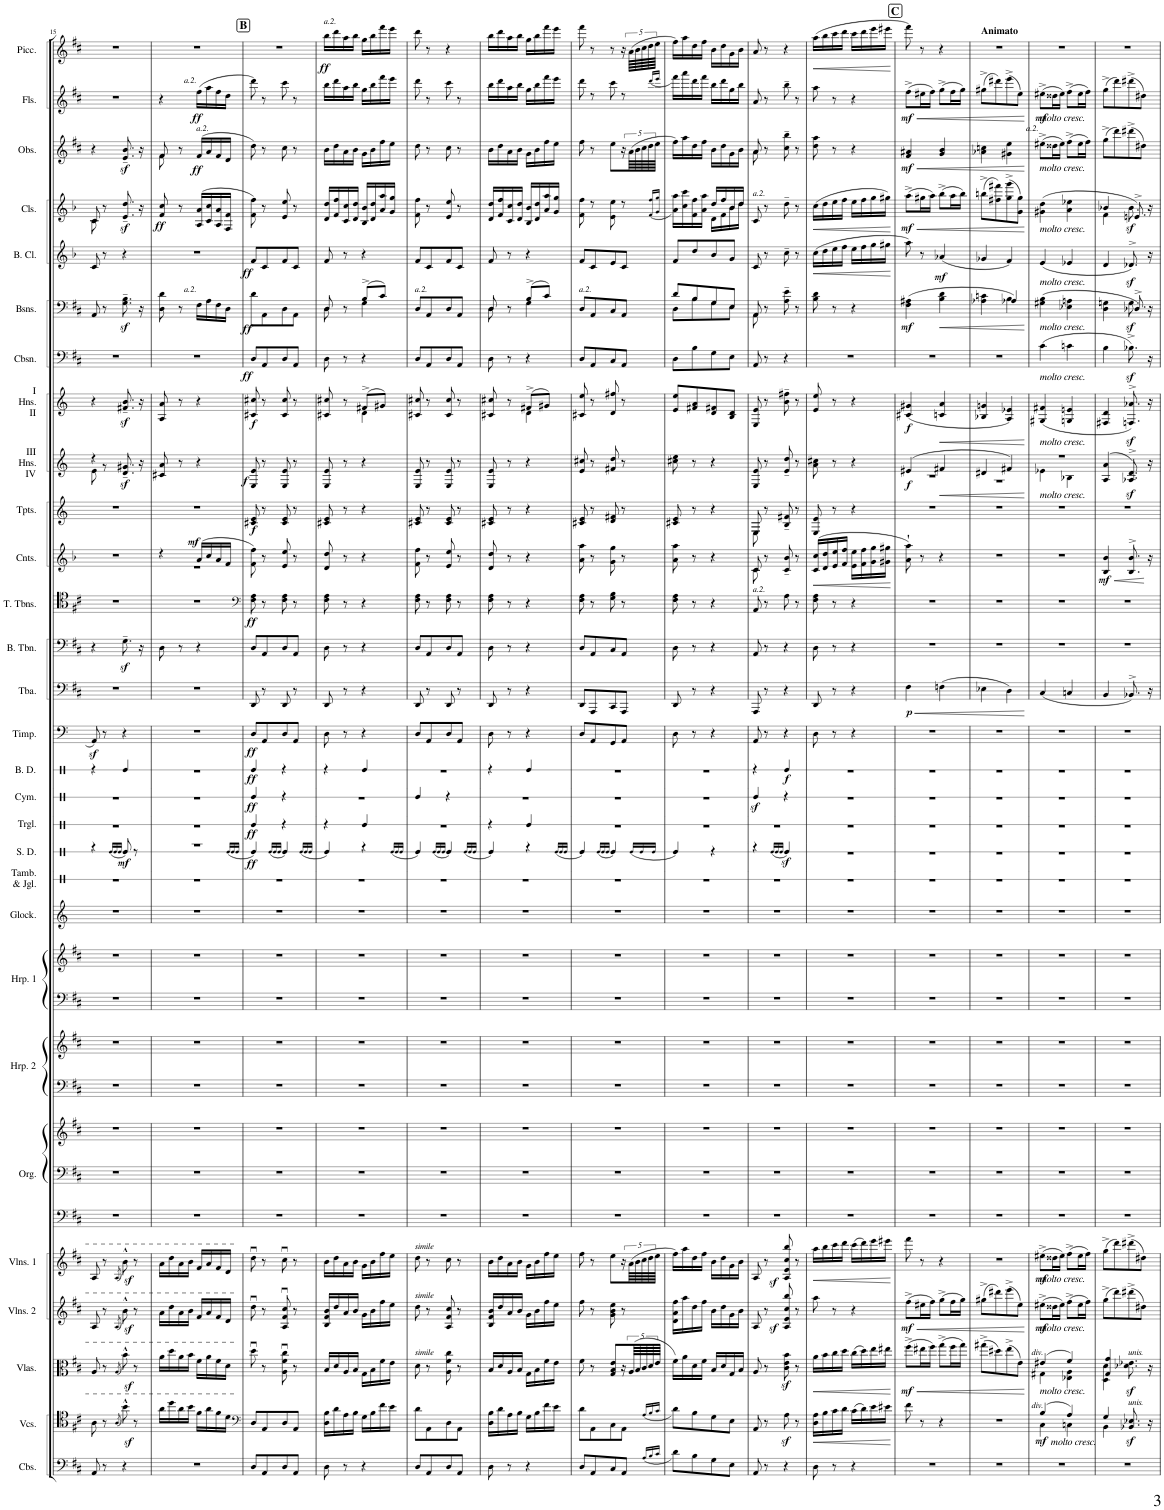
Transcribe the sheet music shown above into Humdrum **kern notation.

**kern	**kern	**dynam	**kern	**dynam	**kern	**dynam	**kern	**dynam	**kern	**kern	**kern	**kern	**kern	**kern	**kern	**kern	**kern	**kern	**dynam	**kern	**dynam	**kern	**dynam	**kern	**dynam	**kern	**dynam	**kern	**dynam	**kern	**kern	**dynam	**kern	**dynam	**kern	**dynam	**kern	**dynam	**kern	**dynam	**kern	**dynam	**kern	**dynam	**kern	**dynam	**kern	**dynam	**kern	**dynam	**kern	**dynam	**kern	**dynam
*part29	*part28	*part28	*part27	*part27	*part26	*part26	*part25	*part25	*part24	*part24	*part24	*part23	*part23	*part22	*part22	*part21	*part20	*part19	*part19	*part18	*part18	*part17	*part17	*part16	*part16	*part15	*part15	*part14	*part14	*part13	*part12	*part12	*part11	*part11	*part10	*part10	*part9	*part9	*part8	*part8	*part7	*part7	*part6	*part6	*part5	*part5	*part4	*part4	*part3	*part3	*part2	*part2	*part1	*part1
*staff33	*staff32	*staff32	*staff31	*staff31	*staff30	*staff30	*staff29	*staff29	*staff28	*staff27	*staff26	*staff25	*staff24	*staff23	*staff22	*staff21	*staff20	*staff19	*staff19	*staff18	*staff18	*staff17	*staff17	*staff16	*staff16	*staff15	*staff15	*staff14	*staff14	*staff13	*staff12	*staff12	*staff11	*staff11	*staff10	*staff10	*staff9	*staff9	*staff8	*staff8	*staff7	*staff7	*staff6	*staff6	*staff5	*staff5	*staff4	*staff4	*staff3	*staff3	*staff2	*staff2	*staff1	*staff1
*I"Contrabasses	*I"Violoncellos	*	*I"Violas	*	*I"Violins 2	*	*I"Violins 1	*	*I"Organ	*	*	*I"Harp 2	*	*I"Harp 1	*	*I"Glockenspiel	*I"Tambourine &amp; Jingles	*I"Snare Drum	*	*I"Triangle	*	*I"Cymbal	*	*I"Bass Drum	*	*I"Timpani	*	*I"Tuba	*	*I"Bass Trombone	*I"2 Tenor Trombones	*	*I"2 A Cornets	*	*I"2 F Trumpets	*	*I"III F Horns IV	*	*I"I F Horns II	*	*I"Contrabassoon	*	*I"2 Bassoons	*	*I"A Bass Clarinet	*	*I"2 A Clarinets	*	*I"2 Oboes	*	*I"2 Flutes	*	*I"Piccolo (II ad lib.)	*
*I'Cbs.	*I'Vcs.	*	*I'Vlas.	*	*I'Vlns. 2	*	*I'Vlns. 1	*	*I'Org.	*	*	*I'Hrp. 2	*	*I'Hrp. 1	*	*I'Glock.	*I'Tamb. &amp; Jgl.	*I'S. D.	*	*I'Trgl.	*	*I'Cym.	*	*I'B. D.	*	*I'Timp.	*	*I'Tba.	*	*I'B. Tbn.	*I'T. Tbns.	*	*I'Cnts.	*	*I'Tpts.	*	*I'III Hns. IV	*	*I'I Hns. II	*	*I'Cbsn.	*	*I'Bsns.	*	*I'B. Cl.	*	*I'Cls.	*	*I'Obs.	*	*I'Fls.	*	*I'Picc.	*
!!LO:PB:g=z
*clefF4	*clefC4	*	*clefC3	*	*clefG2	*	*clefG2	*	*clefF4	*clefF4	*clefG2	*clefF4	*clefG2	*clefF4	*clefG2	*clefG2	*clefX	*clefX	*	*clefX	*	*clefX	*	*clefX	*	*clefF4	*	*clefF4	*	*clefF4	*clefC4	*	*clefG2	*	*clefG2	*	*clefG2	*	*clefG2	*	*clefF4	*	*clefF4	*	*clefG2	*	*clefG2	*	*clefG2	*	*clefG2	*	*clefG2	*
*Trd7c12	*	*	*	*	*	*	*	*	*	*	*	*	*	*	*	*Trd-14c-24	*	*	*	*	*	*	*	*	*	*	*	*	*	*	*	*	*Trd1c2	*	*Trd-3c-5	*	*Trd4c7	*	*Trd4c7	*	*Trd7c12	*	*	*	*Trd8c14	*	*Trd2c3	*	*	*	*	*	*Trd-7c-12	*
*k[f#c#]	*k[f#c#]	*	*k[f#c#]	*	*k[f#c#]	*	*k[f#c#]	*	*k[f#c#]	*k[f#c#]	*k[f#c#]	*k[f#c#]	*k[f#c#]	*k[f#c#]	*k[f#c#]	*k[]	*k[]	*k[]	*	*k[]	*	*k[]	*	*k[]	*	*k[]	*	*k[f#c#]	*	*k[f#c#]	*k[f#c#]	*	*k[b-]	*	*k[]	*	*k[]	*	*k[]	*	*k[f#c#]	*	*k[f#c#]	*	*k[b-]	*	*k[b-]	*	*k[f#c#]	*	*k[f#c#]	*	*k[f#c#]	*
*M2/4	*M2/4	*	*M2/4	*	*M2/4	*	*M2/4	*	*M2/4	*M2/4	*M2/4	*M2/4	*M2/4	*M2/4	*M2/4	*M2/4	*M2/4	*M2/4	*	*M2/4	*	*M2/4	*	*M2/4	*	*M2/4	*	*M2/4	*	*M2/4	*M2/4	*	*M2/4	*	*M2/4	*	*M2/4	*	*M2/4	*	*M2/4	*	*M2/4	*	*M2/4	*	*M2/4	*	*M2/4	*	*M2/4	*	*M2/4	*
=15	=15	=15	=15	=15	=15	=15	=15	=15	=15	=15	=15	=15	=15	=15	=15	=15	=15	=15	=15	=15	=15	=15	=15	=15	=15	=15	=15	=15	=15	=15	=15	=15	=15	=15	=15	=15	=15	=15	=15	=15	=15	=15	=15	=15	=15	=15	=15	=15	=15	=15	=15	=15	=15	=15
*	*	*	*	*	*	*	*	*	*	*	*	*	*	*	*	*	*	*^	*	*	*	*	*	*	*	*	*	*	*	*	*	*	*	*	*	*	*^	*	*	*	*	*	*	*	*	*	*^	*	*	*	*	*	*	*
8AA/	8A\	.	8A/	.	8A/	.	8A/	.	2r	2r	2r	2r	2r	2r	2r	2r	2r	4r	8.ryy	.	2r	.	2r	.	4r	.	8AAz</	.	2r	.	4r	2r	.	2r	.	2r	.	4r	8e\	.	4r	.	2r	.	8AA/	.	8c/	.	8c/	8c\	.	4r	.	2r	.	2r	.
8r	8r	.	8r	.	8r	.	8r	.	.	.	.	.	.	.	.	.	.	.	.	.	.	.	.	.	.	.	8r	.	.	.	.	.	.	.	.	.	.	.	8r	.	.	.	.	.	8r	.	8r	.	8r	8ryy	.	.	.	.	.	.	.
.	.	.	.	.	.	.	.	.	.	.	.	.	.	.	.	.	.	.	(<48Re!/LL	.	.	.	.	.	.	.	.	.	.	.	.	.	.	.	.	.	.	.	.	.	.	.	.	.	.	.	.	.	.	.	.	.	.	.	.	.	.
.	.	.	.	.	.	.	.	.	.	.	.	.	.	.	.	.	.	.	48Re!/	.	.	.	.	.	.	.	.	.	.	.	.	.	.	.	.	.	.	.	.	.	.	.	.	.	.	.	.	.	.	.	.	.	.	.	.	.	.
.	.	.	.	.	.	.	.	.	.	.	.	.	.	.	.	.	.	.	48Re!/JJ	.	.	.	.	.	.	.	.	.	.	.	.	.	.	.	.	.	.	.	.	.	.	.	.	.	.	.	.	.	.	.	.	.	.	.	.	.	.
.	(8qA/	.	(8qA/	.	(8qA/	.	(8qA/	.	.	.	.	.	.	.	.	.	.	.	.	.	.	.	.	.	.	.	.	.	.	.	.	.	.	.	.	.	.	.	.	.	.	.	.	.	.	.	.	.	.	.	.	.	.	.	.	.	.
!	!	!	!	!	!	!	!	!	!	!	!	!	!	!	!	!	!	!	!	!LO:DY:b	!	!	!	!	!	!	!	!	!	!	!	!	!	!	!	!	!	!	!	!LO:DY:b	!	!	!	!	!	!	!	!	!	!	!LO:DY:b	!	!	!	!	!	!
4r	8bz<^^\)	.	8bz<^^\)	.	8bz<^^\)	.	8bz<^^\)	.	.	.	.	.	.	.	.	.	.	8Re^/	4ryy	mf	.	.	.	.	4Re/	.	4r	.	.	.	8.Gz<~\	.	.	.	.	.	.	8.d/~ 8.g#X/~	4ryy	sf	8.f#X/z<~ 8.b/z<~	.	.	.	8.G\z<~ 8.B\z<~	.	4r	.	8.e/~< 8.dd/~<	4ryy	sf	8.e/z<~ 8.b/z<~	.	.	.	.	.
.	8r	.	8r	.	8r	.	8r	.	.	.	.	.	.	.	.	.	.	8r	.	.	.	.	.	.	.	.	.	.	.	.	.	.	.	.	.	.	.	.	.	.	.	.	.	.	.	.	.	.	.	.	.	.	.	.	.	.	.
.	.	.	.	.	.	.	.	.	.	.	.	.	.	.	.	.	.	.	.	.	.	.	.	.	.	.	.	.	.	.	16r	.	.	.	.	.	.	16r	.	.	16r	.	.	.	16r	.	.	.	16r	.	.	16r	.	.	.	.	.
*	*	*	*	*	*	*	*	*	*	*	*	*	*	*	*	*	*	*	*	*	*	*	*	*	*	*	*	*	*	*	*	*	*	*	*	*	*	*v	*v	*	*	*	*	*	*	*	*	*	*v	*v	*	*	*	*	*	*	*
=16	=16	=16	=16	=16	=16	=16	=16	=16	=16	=16	=16	=16	=16	=16	=16	=16	=16	=16	=16	=16	=16	=16	=16	=16	=16	=16	=16	=16	=16	=16	=16	=16	=16	=16	=16	=16	=16	=16	=16	=16	=16	=16	=16	=16	=16	=16	=16	=16	=16	=16	=16	=16	=16	=16	=16
*	*	*	*	*	*	*	*	*	*	*	*	*	*	*	*	*	*	*	*	*	*	*	*	*	*	*	*	*	*	*	*	*	*	*^	*	*	*	*	*	*	*	*	*	*	*	*	*	*	*	*^	*	*	*	*	*
!	!	!	!	!	!	!	!	!	!	!	!	!	!	!	!	!	!	!	!	!	!	!	!	!	!	!	!	!	!	!	!	!	!	!	!	!	!	!	!	!	!	!	!	!	!	!	!	!	!	!LO:DY:b	!	!	!	!	!	!	!
2r	16a'^\LL	.	16a'^\LL	.	16a'^\LL	.	16a'^\LL	.	2r	2r	2r	2r	2r	2r	2r	2r	2r	2r	4..ryy	.	2r	.	2r	.	2r	.	2r	.	2r	.	8D\	2r	.	4r	2r	.	2r	.	8c#X/ 8a/	.	8A/ 8a/	.	2r	.	8D\ 8d\	.	2r	.	8f/ 8cc/	ff	8f#/	8f#\	.	4r	.	2r	.
.	16dd'\	.	16dd'\	.	16dd'\	.	16dd'\	.	.	.	.	.	.	.	.	.	.	.	.	.	.	.	.	.	.	.	.	.	.	.	.	.	.	.	.	.	.	.	.	.	.	.	.	.	.	.	.	.	.	.	.	.	.	.	.	.	.
.	16a'\	.	16a'\	.	16a'\	.	16a'\	.	.	.	.	.	.	.	.	.	.	.	.	.	.	.	.	.	.	.	.	.	.	.	8r	.	.	.	.	.	.	.	8r	.	8r	.	.	.	8r	.	.	.	8r	.	8r	8ryy	.	.	.	.	.
.	16b'\JJ	.	16b'\JJ	.	16b'\JJ	.	16b'\JJ	.	.	.	.	.	.	.	.	.	.	.	.	.	.	.	.	.	.	.	.	.	.	.	.	.	.	.	.	.	.	.	.	.	.	.	.	.	.	.	.	.	.	.	.	.	.	.	.	.	.
!	!	!	!	!	!	!	!	!	!	!	!	!	!	!	!	!	!	!	!	!	!	!	!	!	!	!	!	!	!	!	!	!	!	!	!	!	!	!	!	!	!	!	!	!	!	!	!	!	!	!	!	!	!	!LO:TX:a:i:t=a.2.	!	!	!
!	!	!	!	!	!	!	!	!	!	!	!	!	!	!	!	!	!	!	!	!	!	!	!	!	!	!	!	!	!	!	!	!	!	!	!	!	!	!	!	!	!	!	!	!	!	!	!	!	!	!	!LO:TX:a:i:t=a.2.	!	!	!	!	!	!
!	!	!	!	!	!	!	!	!	!	!	!	!	!	!	!	!	!	!	!	!	!	!	!	!	!	!	!	!	!	!	!	!	!	!	!	!	!	!	!	!	!	!	!	!	!LO:TX:a:i:t=a.2.	!	!	!	!	!	!	!	!	!	!	!	!
!	!	!	!	!	!	!	!	!	!	!	!	!	!	!	!	!	!	!	!	!	!	!	!	!	!	!	!	!	!	!	!	!	!	!	!	!LO:DY:a	!	!	!	!	!	!	!	!	!	!	!	!	!	!	!	!	!LO:DY:b	!	!LO:DY:b	!	!
.	16f#'\LL	.	16f#'\LL	.	16f#'/LL	.	16f#'/LL	.	.	.	.	.	.	.	.	.	.	.	.	.	.	.	.	.	.	.	.	.	.	.	4r	.	.	(16a/LL	.	mf	.	.	4r	.	4r	.	.	.	16F#\LL	.	.	.	(>16A/ 16a/LL	.	(16f#/LL	4ryy	ff	(16ff#\LL	ff	.	.
.	16a'\	.	16a'\	.	16a'/	.	16a'/	.	.	.	.	.	.	.	.	.	.	.	.	.	.	.	.	.	.	.	.	.	.	.	.	.	.	16cc/	.	.	.	.	.	.	.	.	.	.	16A\	.	.	.	16c/ 16cc/	.	16a/	.	.	16aa\	.	.	.
.	16f#'\	.	16f#'\	.	16f#'/	.	16f#'/	.	.	.	.	.	.	.	.	.	.	.	.	.	.	.	.	.	.	.	.	.	.	.	.	.	.	16a/	.	.	.	.	.	.	.	.	.	.	16F#\	.	.	.	16A/ 16a/	.	16f#/	.	.	16ff#\	.	.	.
.	16d'\JJ	.	16d'\JJ	.	16d'/JJ	.	16d'/JJ	.	.	.	.	.	.	.	.	.	.	.	48Re!/LL	.	.	.	.	.	.	.	.	.	.	.	.	.	.	16f/JJ	.	.	.	.	.	.	.	.	.	.	16D\JJ	.	.	.	16F/ 16f/JJ	.	16d/JJ	.	.	16dd\JJ	.	.	.
.	.	.	.	.	.	.	.	.	.	.	.	.	.	.	.	.	.	.	48Re!/	.	.	.	.	.	.	.	.	.	.	.	.	.	.	.	.	.	.	.	.	.	.	.	.	.	.	.	.	.	.	.	.	.	.	.	.	.	.
.	.	.	.	.	.	.	.	.	.	.	.	.	.	.	.	.	.	.	48Re!/JJ	.	.	.	.	.	.	.	.	.	.	.	.	.	.	.	.	.	.	.	.	.	.	.	.	.	.	.	.	.	.	.	.	.	.	.	.	.	.
*	*	*	*	*	*	*	*	*	*	*	*	*	*	*	*	*	*	*	*	*	*	*	*	*	*	*	*	*	*	*	*	*	*	*v	*v	*	*	*	*	*	*	*	*	*	*	*	*	*	*	*	*v	*v	*	*	*	*	*
!!LO:REH:place=s1:a:B:cj:fs=14:t=B
=17	=17	=17	=17	=17	=17	=17	=17	=17	=17	=17	=17	=17	=17	=17	=17	=17	=17	=17	=17	=17	=17	=17	=17	=17	=17	=17	=17	=17	=17	=17	=17	=17	=17	=17	=17	=17	=17	=17	=17	=17	=17	=17	=17	=17	=17	=17	=17	=17	=17	=17	=17	=17	=17	=17	=17
*	*clefF4	*	*	*	*	*	*	*	*	*	*	*	*	*	*	*	*	*	*	*	*	*	*	*	*	*	*	*	*	*	*	*clefF4	*	*	*	*	*	*	*	*	*	*	*	*	*	*	*	*	*	*	*	*	*	*	*
!	!	!	!	!	!	!	!	!	!	!	!	!	!	!	!	!	!	!	!	!LO:DY:b	!	!LO:DY:b	!	!LO:DY:b	!	!LO:DY:b	!	!LO:DY:b	!	!	!	!	!LO:DY:b	!	!	!	!LO:DY:b	!	!LO:DY:b	!	!LO:DY:b	!	!LO:DY:b	!	!LO:DY:b	!	!LO:DY:b	!	!	!	!	!	!	!	!
8D'/L	8D'/L	.	8dd^u\	.	8dd^u\	.	8dd^u\	.	2r	2r	2r	2r	2r	2r	2r	2r	2r	4Re^/)	8.ryy	ff	4Re/	ff	4Re/	ff	4Re/	ff	8D/L	ff	8DD'/	.	8D'/L	8F#\ 8A\	ff	8f\ 8ff\)	.	8c#X/ 8e/	f	8E/ 8e/	f	8c#X/ 8cc#X/	f	8D'/L	ff	8d'\L	ff	8f'/L	ff	8f\ 8ff\)	.	8dd\)	.	8ddd\)	.	2r	.
8AA'/	8AA'/	.	8r	.	8r	.	8r	.	.	.	.	.	.	.	.	.	.	.	.	.	.	.	.	.	.	.	8AA/	.	8r	.	8AA'/	8r	.	8r	.	8r	.	8r	.	8r	.	8AA'/	.	8AA'\	.	8c'/	.	8r	.	8r	.	8r	.	.	.
.	.	.	.	.	.	.	.	.	.	.	.	.	.	.	.	.	.	.	(<48Re!/LL	.	.	.	.	.	.	.	.	.	.	.	.	.	.	.	.	.	.	.	.	.	.	.	.	.	.	.	.	.	.	.	.	.	.	.	.
.	.	.	.	.	.	.	.	.	.	.	.	.	.	.	.	.	.	.	48Re!/	.	.	.	.	.	.	.	.	.	.	.	.	.	.	.	.	.	.	.	.	.	.	.	.	.	.	.	.	.	.	.	.	.	.	.	.
.	.	.	.	.	.	.	.	.	.	.	.	.	.	.	.	.	.	.	48Re!/JJ	.	.	.	.	.	.	.	.	.	.	.	.	.	.	.	.	.	.	.	.	.	.	.	.	.	.	.	.	.	.	.	.	.	.	.	.
8D'/	8D'/	.	8A\^u 8f#\^u 8cc#\^u	.	8A/^u 8f#/^u 8cc#/^u	.	8cc#^u\	.	.	.	.	.	.	.	.	.	.	(4Re^/	8.ryy	.	4r	.	4r	.	4r	.	8D/	.	8DD'/	.	8D'/	8F#\ 8A\	.	8e/ 8ee/	.	8c#/ 8e/	.	8E/ 8e/	.	8c#/ 8cc#/	.	8D'/	.	8D'\	.	8f'/	.	8e/ 8ee/	.	8cc#\	.	8ccc#\	.	.	.
8AA'/J	8AA'/J	.	8r	.	8r	.	8r	.	.	.	.	.	.	.	.	.	.	.	.	.	.	.	.	.	.	.	8AA/J	.	8r	.	8AA'/J	8r	.	8r	.	8r	.	8r	.	8r	.	8AA'/J	.	8AA'\J	.	8c'/J	.	8r	.	8r	.	8r	.	.	.
.	.	.	.	.	.	.	.	.	.	.	.	.	.	.	.	.	.	.	48Re!/LL	.	.	.	.	.	.	.	.	.	.	.	.	.	.	.	.	.	.	.	.	.	.	.	.	.	.	.	.	.	.	.	.	.	.	.	.
.	.	.	.	.	.	.	.	.	.	.	.	.	.	.	.	.	.	.	48Re!/	.	.	.	.	.	.	.	.	.	.	.	.	.	.	.	.	.	.	.	.	.	.	.	.	.	.	.	.	.	.	.	.	.	.	.	.
.	.	.	.	.	.	.	.	.	.	.	.	.	.	.	.	.	.	.	48Re!/JJ	.	.	.	.	.	.	.	.	.	.	.	.	.	.	.	.	.	.	.	.	.	.	.	.	.	.	.	.	.	.	.	.	.	.	.	.
=18	=18	=18	=18	=18	=18	=18	=18	=18	=18	=18	=18	=18	=18	=18	=18	=18	=18	=18	=18	=18	=18	=18	=18	=18	=18	=18	=18	=18	=18	=18	=18	=18	=18	=18	=18	=18	=18	=18	=18	=18	=18	=18	=18	=18	=18	=18	=18	=18	=18	=18	=18	=18	=18	=18	=18
*	*	*	*	*	*	*	*	*	*	*	*	*	*	*	*	*	*	*	*	*	*	*	*	*	*	*	*	*	*	*	*	*	*	*	*	*	*	*	*	*^	*	*	*	*^	*	*	*	*	*	*	*	*	*	*	*
!	!	!	!	!	!	!	!	!	!	!	!	!	!	!	!	!	!	!	!	!	!	!	!	!	!	!	!	!	!	!	!	!	!	!	!	!	!	!	!	!	!	!	!	!	!	!	!	!	!	!	!	!	!	!	!	!LO:TX:a:i:t=a.2.	!
!	!	!	!	!	!	!	!	!	!	!	!	!	!	!	!	!	!	!	!	!	!	!	!	!	!	!	!	!	!	!	!	!	!	!	!	!	!	!	!	!	!	!	!	!	!	!	!	!	!	!	!	!	!	!	!	!	!LO:DY:b
8D'\	16D\'^ 16B\'^LL	.	16B'^/LL	.	16B/'^ 16f#/'^ 16b/'^LL	.	16b'^\LL	.	2r	2r	2r	2r	2r	2r	2r	2r	2r	4Re^/)	4..ryy	.	4r	.	2r	.	4r	.	8D\	.	8DD'/	.	8D'\	8F#\ 8A\	.	8d/ 8dd/	.	8c#X/ 8e/	.	8E/ 8e/	.	8c#X/ 8cc#X/	4ryy	.	8D'\	.	8D'/	8D'\	.	8f'/	.	16d/'^ 16dd/'^LL	.	16b'^\LL	.	16bb'^\LL	.	16bb'^\LL	ff
.	16d'\	.	16d'/	.	16dd'/	.	16dd'\	.	.	.	.	.	.	.	.	.	.	.	.	.	.	.	.	.	.	.	.	.	.	.	.	.	.	.	.	.	.	.	.	.	.	.	.	.	.	.	.	.	.	16f/' 16ff/'	.	16dd'\	.	16ddd'\	.	16ddd'\	.
8r	16A'\	.	16A'/	.	16a'/	.	16a'\	.	.	.	.	.	.	.	.	.	.	.	.	.	.	.	.	.	.	.	8r	.	8r	.	8r	8r	.	8r	.	8r	.	8r	.	8r	.	.	8r	.	8r	8ryy	.	8r	.	16c/' 16cc/'	.	16a'\	.	16aa'\	.	16aa'\	.
.	16B'\JJ	.	16B'/JJ	.	16b'/JJ	.	16b'\JJ	.	.	.	.	.	.	.	.	.	.	.	.	.	.	.	.	.	.	.	.	.	.	.	.	.	.	.	.	.	.	.	.	.	.	.	.	.	.	.	.	.	.	16d/' 16dd/'JJ	.	16b'\JJ	.	16bb'\JJ	.	16bb'\JJ	.
4r	16G'\LL	.	16G'\LL	.	16g'\LL	.	16g'\LL	.	.	.	.	.	.	.	.	.	.	4r	.	.	4Re/	.	.	.	4Re/	.	4r	.	4r	.	4r	4r	.	4r	.	4r	.	4r	.	(8f#X^/L	4d\	.	4r	.	(8B^/L	4G\	.	4r	.	16B-/' 16b-/'LL	.	16g'\LL	.	16gg'\LL	.	16gg'\LL	.
.	16B'\	.	16B'\	.	16b'\	.	16b'\	.	.	.	.	.	.	.	.	.	.	.	.	.	.	.	.	.	.	.	.	.	.	.	.	.	.	.	.	.	.	.	.	.	.	.	.	.	.	.	.	.	.	16d/' 16dd/'	.	16b'\	.	16bb'\	.	16bb'\	.
.	16f#'\	.	16f#'\	.	16ff#'\	.	16ff#'\	.	.	.	.	.	.	.	.	.	.	.	.	.	.	.	.	.	.	.	.	.	.	.	.	.	.	.	.	.	.	.	.	8g#X/J)	.	.	.	.	8c#/J)	.	.	.	.	16a/' 16aa/'	.	16ff#'\	.	16fff#'\	.	16fff#'\	.
.	16e'\JJ	.	16e'\JJ	.	16ee'\JJ	.	16ee'\JJ	.	.	.	.	.	.	.	.	.	.	.	(<48Re!/LL	.	.	.	.	.	.	.	.	.	.	.	.	.	.	.	.	.	.	.	.	.	.	.	.	.	.	.	.	.	.	16g/' 16gg/'JJ	.	16ee'\JJ	.	16eee'\JJ	.	16eee'\JJ	.
.	.	.	.	.	.	.	.	.	.	.	.	.	.	.	.	.	.	.	48Re!/	.	.	.	.	.	.	.	.	.	.	.	.	.	.	.	.	.	.	.	.	.	.	.	.	.	.	.	.	.	.	.	.	.	.	.	.	.	.
.	.	.	.	.	.	.	.	.	.	.	.	.	.	.	.	.	.	.	48Re!/JJ	.	.	.	.	.	.	.	.	.	.	.	.	.	.	.	.	.	.	.	.	.	.	.	.	.	.	.	.	.	.	.	.	.	.	.	.	.	.
*	*	*	*	*	*	*	*	*	*	*	*	*	*	*	*	*	*	*	*	*	*	*	*	*	*	*	*	*	*	*	*	*	*	*	*	*	*	*	*	*v	*v	*	*	*	*v	*v	*	*	*	*	*	*	*	*	*	*	*
=19	=19	=19	=19	=19	=19	=19	=19	=19	=19	=19	=19	=19	=19	=19	=19	=19	=19	=19	=19	=19	=19	=19	=19	=19	=19	=19	=19	=19	=19	=19	=19	=19	=19	=19	=19	=19	=19	=19	=19	=19	=19	=19	=19	=19	=19	=19	=19	=19	=19	=19	=19	=19	=19	=19	=19
!	!	!	!	!	!	!	!	!	!	!	!	!	!	!	!	!	!	!	!	!	!	!	!	!	!	!	!	!	!	!	!	!	!	!	!	!	!	!	!	!	!	!	!	!LO:TX:a:i:t=a.2.	!	!	!	!	!	!	!	!	!	!	!
!	!	!	!	!	!	!	!LO:TX:a:i:t=simile	!	!	!	!	!	!	!	!	!	!	!	!	!	!	!	!	!	!	!	!	!	!	!	!	!	!	!	!	!	!	!	!	!	!	!	!	!	!	!	!	!	!	!	!	!	!	!	!
!	!	!	!	!	!LO:TX:a:i:t=simile	!	!	!	!	!	!	!	!	!	!	!	!	!	!	!	!	!	!	!	!	!	!	!	!	!	!	!	!	!	!	!	!	!	!	!	!	!	!	!	!	!	!	!	!	!	!	!	!	!	!
!	!	!	!LO:TX:a:i:t=simile	!	!	!	!	!	!	!	!	!	!	!	!	!	!	!	!	!	!	!	!	!	!	!	!	!	!	!	!	!	!	!	!	!	!	!	!	!	!	!	!	!	!	!	!	!	!	!	!	!	!	!	!
8D'/L	8d'\L	.	8d^\	.	8dd^\	.	8dd^\	.	2r	2r	2r	2r	2r	2r	2r	2r	2r	4Re/)	8.ryy	.	2r	.	4Re/	.	2r	.	8D/L	.	8DD'/	.	8D'/L	8F#\ 8A\	.	8f\ 8ff\	.	8c#X/ 8e/	.	8E/ 8e/	.	8c#X/ 8cc#X/	.	8D'/L	.	8D'/L	.	8f'/L	.	8f\ 8ff\	.	8dd\	.	8ddd\	.	8ddd\	.
8AA'/	8AA'\	.	8r	.	8r	.	8r	.	.	.	.	.	.	.	.	.	.	.	.	.	.	.	.	.	.	.	8AA/	.	8r	.	8AA'/	8r	.	8r	.	8r	.	8r	.	8r	.	8AA'/	.	8AA'/	.	8c'/	.	8r	.	8r	.	8r	.	8r	.
.	.	.	.	.	.	.	.	.	.	.	.	.	.	.	.	.	.	.	(<48Re!/LL	.	.	.	.	.	.	.	.	.	.	.	.	.	.	.	.	.	.	.	.	.	.	.	.	.	.	.	.	.	.	.	.	.	.	.	.
.	.	.	.	.	.	.	.	.	.	.	.	.	.	.	.	.	.	.	48Re!/	.	.	.	.	.	.	.	.	.	.	.	.	.	.	.	.	.	.	.	.	.	.	.	.	.	.	.	.	.	.	.	.	.	.	.	.
.	.	.	.	.	.	.	.	.	.	.	.	.	.	.	.	.	.	.	48Re!/JJ	.	.	.	.	.	.	.	.	.	.	.	.	.	.	.	.	.	.	.	.	.	.	.	.	.	.	.	.	.	.	.	.	.	.	.	.
8D'/	8D'\	.	8A\^ 8f#\^ 8cc#\^	.	8A/^ 8f#/^ 8cc#/^	.	8cc#^\	.	.	.	.	.	.	.	.	.	.	(4Re^/	8.ryy	.	.	.	4r	.	.	.	8D/	.	8DD'/	.	8D'/	8F#\ 8A\	.	8e/ 8ee/	.	8c#/ 8e/	.	8E/ 8e/	.	8c#/ 8cc#/	.	8D'/	.	8D'/	.	8f'/	.	8e/ 8ee/	.	8cc#\	.	8ccc#\	.	4r	.
8AA'/J	8AA'\J	.	8r	.	8r	.	8r	.	.	.	.	.	.	.	.	.	.	.	.	.	.	.	.	.	.	.	8AA/J	.	8r	.	8AA'/J	8r	.	8r	.	8r	.	8r	.	8r	.	8AA'/J	.	8AA'/J	.	8c'/J	.	8r	.	8r	.	8r	.	.	.
.	.	.	.	.	.	.	.	.	.	.	.	.	.	.	.	.	.	.	48Re!/LL	.	.	.	.	.	.	.	.	.	.	.	.	.	.	.	.	.	.	.	.	.	.	.	.	.	.	.	.	.	.	.	.	.	.	.	.
.	.	.	.	.	.	.	.	.	.	.	.	.	.	.	.	.	.	.	48Re!/	.	.	.	.	.	.	.	.	.	.	.	.	.	.	.	.	.	.	.	.	.	.	.	.	.	.	.	.	.	.	.	.	.	.	.	.
.	.	.	.	.	.	.	.	.	.	.	.	.	.	.	.	.	.	.	48Re!/JJ	.	.	.	.	.	.	.	.	.	.	.	.	.	.	.	.	.	.	.	.	.	.	.	.	.	.	.	.	.	.	.	.	.	.	.	.
=20	=20	=20	=20	=20	=20	=20	=20	=20	=20	=20	=20	=20	=20	=20	=20	=20	=20	=20	=20	=20	=20	=20	=20	=20	=20	=20	=20	=20	=20	=20	=20	=20	=20	=20	=20	=20	=20	=20	=20	=20	=20	=20	=20	=20	=20	=20	=20	=20	=20	=20	=20	=20	=20	=20	=20
*	*	*	*	*	*	*	*	*	*	*	*	*	*	*	*	*	*	*	*	*	*	*	*	*	*	*	*	*	*	*	*	*	*	*	*	*	*	*	*	*^	*	*	*	*^	*	*	*	*	*	*	*	*	*	*	*
8D'\	16D\'^ 16B\'^LL	.	16B'^/LL	.	16B/'^ 16f#/'^ 16b/'^LL	.	16b'^\LL	.	2r	2r	2r	2r	2r	2r	2r	2r	2r	4Re^/)	4..ryy	.	4r	.	2r	.	4r	.	8D\	.	8DD'/	.	8D'\	8F#\ 8A\	.	8d/ 8dd/	.	8c#X/ 8e/	.	8E/ 8e/	.	8c#X/ 8cc#X/	4ryy	.	8D'\	.	8D'/	8D'\	.	8f'/	.	16d/'^ 16dd/'^LL	.	16b'^\LL	.	16bb'^\LL	.	16bb'^\LL	.
.	16d'\	.	16d'/	.	16dd'/	.	16dd'\	.	.	.	.	.	.	.	.	.	.	.	.	.	.	.	.	.	.	.	.	.	.	.	.	.	.	.	.	.	.	.	.	.	.	.	.	.	.	.	.	.	.	16f/' 16ff/'	.	16dd'\	.	16ddd'\	.	16ddd'\	.
8r	16A'\	.	16A'/	.	16a'/	.	16a'\	.	.	.	.	.	.	.	.	.	.	.	.	.	.	.	.	.	.	.	8r	.	8r	.	8r	8r	.	8r	.	8r	.	8r	.	8r	.	.	8r	.	8r	8ryy	.	8r	.	16c/' 16cc/'	.	16a'\	.	16aa'\	.	16aa'\	.
.	16B'\JJ	.	16B'/JJ	.	16b'/JJ	.	16b'\JJ	.	.	.	.	.	.	.	.	.	.	.	.	.	.	.	.	.	.	.	.	.	.	.	.	.	.	.	.	.	.	.	.	.	.	.	.	.	.	.	.	.	.	16d/' 16dd/'JJ	.	16b'\JJ	.	16bb'\JJ	.	16bb'\JJ	.
4r	16G'\LL	.	16G'\LL	.	16g'\LL	.	16g'\LL	.	.	.	.	.	.	.	.	.	.	4r	.	.	4Re/	.	.	.	4Re/	.	4r	.	4r	.	4r	4r	.	4r	.	4r	.	4r	.	(8f#X^/L	4d\	.	4r	.	(8B^/L	4G\	.	4r	.	16B-/' 16b-/'LL	.	16g'\LL	.	16gg'\LL	.	16gg'\LL	.
.	16B'\	.	16B'\	.	16b'\	.	16b'\	.	.	.	.	.	.	.	.	.	.	.	.	.	.	.	.	.	.	.	.	.	.	.	.	.	.	.	.	.	.	.	.	.	.	.	.	.	.	.	.	.	.	16d/' 16dd/'	.	16b'\	.	16bb'\	.	16bb'\	.
.	16f#'\	.	16f#'\	.	16ff#'\	.	16ff#'\	.	.	.	.	.	.	.	.	.	.	.	.	.	.	.	.	.	.	.	.	.	.	.	.	.	.	.	.	.	.	.	.	8g#X/J)	.	.	.	.	8c#/J)	.	.	.	.	16a/' 16aa/'	.	16ff#'\	.	16fff#'\	.	16fff#'\	.
.	16e'\JJ	.	16e'\JJ	.	16ee'\JJ	.	16ee'\JJ	.	.	.	.	.	.	.	.	.	.	.	(<48Re!/LL	.	.	.	.	.	.	.	.	.	.	.	.	.	.	.	.	.	.	.	.	.	.	.	.	.	.	.	.	.	.	16g/' 16gg/'JJ	.	16ee'\JJ	.	16eee'\JJ	.	16eee'\JJ	.
.	.	.	.	.	.	.	.	.	.	.	.	.	.	.	.	.	.	.	48Re!/	.	.	.	.	.	.	.	.	.	.	.	.	.	.	.	.	.	.	.	.	.	.	.	.	.	.	.	.	.	.	.	.	.	.	.	.	.	.
.	.	.	.	.	.	.	.	.	.	.	.	.	.	.	.	.	.	.	48Re!/JJ	.	.	.	.	.	.	.	.	.	.	.	.	.	.	.	.	.	.	.	.	.	.	.	.	.	.	.	.	.	.	.	.	.	.	.	.	.	.
*	*	*	*	*	*	*	*	*	*	*	*	*	*	*	*	*	*	*	*	*	*	*	*	*	*	*	*	*	*	*	*	*	*	*	*	*	*	*	*	*v	*v	*	*	*	*v	*v	*	*	*	*	*	*	*	*	*	*	*
=21	=21	=21	=21	=21	=21	=21	=21	=21	=21	=21	=21	=21	=21	=21	=21	=21	=21	=21	=21	=21	=21	=21	=21	=21	=21	=21	=21	=21	=21	=21	=21	=21	=21	=21	=21	=21	=21	=21	=21	=21	=21	=21	=21	=21	=21	=21	=21	=21	=21	=21	=21	=21	=21	=21	=21
*^	*^	*	*	*	*	*	*	*	*	*	*	*	*	*	*	*	*	*	*	*	*	*	*	*	*	*	*	*	*	*	*	*	*	*	*	*	*	*	*	*	*	*	*	*	*	*	*	*^	*	*	*	*^	*	*	*
!	!	!	!	!	!	!	!	!	!	!	!	!	!	!	!	!	!	!	!	!	!	!	!	!	!	!	!	!	!	!	!	!	!	!	!	!	!	!	!	!	!	!	!	!	!	!LO:TX:a:i:t=a.2.	!	!	!	!	!	!	!	!	!	!	!	!	!
8D'>/L	4..ryy	8d'>\L	4..ryy	.	8f#^\	.	8ff#^\	.	8ff#^\	.	2r	2r	2r	2r	2r	2r	2r	2r	2r	4Re/)	8.ryy	.	2r	.	2r	.	2r	.	8D/L	.	8DD'/L	.	8D'/L	8F#\ 8A\	.	8a\ 8aa\	.	8c#X/ 8e/	.	8e/ 8cc#X/	.	8c#X/ 8ee/	.	8D'/L	.	8D'/L	.	8f'/L	.	8f\ 8ff\	4..ryy	.	8ff#\	.	8ddd\	4..ryy	.	8fff#\	.
8AA'>/	.	8AA'>\	.	.	8r	.	8r	.	8r	.	.	.	.	.	.	.	.	.	.	.	.	.	.	.	.	.	.	.	8AA/	.	8AAA'/	.	8AA'/	8r	.	8r	.	8r	.	8r	.	8r	.	8AA'/	.	8AA'/	.	8c'/	.	8r	.	.	8r	.	8r	.	.	8r	.
.	.	.	.	.	.	.	.	.	.	.	.	.	.	.	.	.	.	.	.	.	(<48Re!/LL	.	.	.	.	.	.	.	.	.	.	.	.	.	.	.	.	.	.	.	.	.	.	.	.	.	.	.	.	.	.	.	.	.	.	.	.	.	.
.	.	.	.	.	.	.	.	.	.	.	.	.	.	.	.	.	.	.	.	.	48Re!/	.	.	.	.	.	.	.	.	.	.	.	.	.	.	.	.	.	.	.	.	.	.	.	.	.	.	.	.	.	.	.	.	.	.	.	.	.	.
.	.	.	.	.	.	.	.	.	.	.	.	.	.	.	.	.	.	.	.	.	48Re!/JJ	.	.	.	.	.	.	.	.	.	.	.	.	.	.	.	.	.	.	.	.	.	.	.	.	.	.	.	.	.	.	.	.	.	.	.	.	.	.
8C#'>/	.	8C#'>\	.	.	8G/^ 8B/^ 8e/^L	.	8g\^ 8b\^ 8ee\^	.	8ee^\L	.	.	.	.	.	.	.	.	.	.	(4Re^/	8.ryy	.	.	.	.	.	.	.	8GG/	.	8CC#'/	.	8C#'/	8G\ 8B\	.	8g\ 8gg\	.	8d/ 8f#X/	.	8f#X/ 8dd/	.	8d/ 8ff#X/	.	8C#'/	.	8C#'/	.	8e'/	.	8e\ 8ee\	.	.	8ee\L	.	8ccc#\	.	.	8r	.
8AA'>/J	.	8AA'>\J	.	.	16r	.	8r	.	16r	.	.	.	.	.	.	.	.	.	.	.	.	.	.	.	.	.	.	.	8AA/J	.	8AAA'/J	.	8AA'/J	8r	.	8r	.	8r	.	8r	.	8r	.	8AA'/J	.	8AA'/J	.	8c'/J	.	8r	.	.	16r	.	8r	.	.	16r	.
.	40ryy	.	40ryy	.	(80A/LL	.	.	.	(80a\LL	.	.	.	.	.	.	.	.	.	.	.	48Re!/LL	.	.	.	.	.	.	.	.	.	.	.	.	.	.	.	.	.	.	.	.	.	.	.	.	.	.	.	.	.	40.ryy	.	(80a\LL	.	.	40.ryy	.	(80a\LLLL	.
.	.	.	.	.	80B/	.	.	.	80b\	.	.	.	.	.	.	.	.	.	.	.	.	.	.	.	.	.	.	.	.	.	.	.	.	.	.	.	.	.	.	.	.	.	.	.	.	.	.	.	.	.	.	.	80b\	.	.	.	.	80b\	.
.	.	.	.	.	.	.	.	.	.	.	.	.	.	.	.	.	.	.	.	.	48Re!/	.	.	.	.	.	.	.	.	.	.	.	.	.	.	.	.	.	.	.	.	.	.	.	.	.	.	.	.	.	.	.	.	.	.	.	.	.	.
.	(<80A!/LL	.	(<80A!/LL	.	80c#/	.	.	.	80cc#\	.	.	.	.	.	.	.	.	.	.	.	.	.	.	.	.	.	.	.	.	.	.	.	.	.	.	.	.	.	.	.	.	.	.	.	.	.	.	.	.	.	.	.	80cc#\	.	.	.	.	80cc#\	.
.	80B!/	.	80B!/	.	80d/	.	.	.	80dd\	.	.	.	.	.	.	.	.	.	.	.	.	.	.	.	.	.	.	.	.	.	.	.	.	.	.	.	.	.	.	.	.	.	.	.	.	.	.	.	.	.	(<80f!/ 80ff!/LL	.	80dd\	.	.	(<80ddd!/LL	.	80dd\	.
.	.	.	.	.	.	.	.	.	.	.	.	.	.	.	.	.	.	.	.	.	48Re!/JJ	.	.	.	.	.	.	.	.	.	.	.	.	.	.	.	.	.	.	.	.	.	.	.	.	.	.	.	.	.	.	.	.	.	.	.	.	.	.
.	80c#!/JJ	.	80c#!/JJ	.	80e/JJJJ	.	.	.	80ee\JJJJ	.	.	.	.	.	.	.	.	.	.	.	.	.	.	.	.	.	.	.	.	.	.	.	.	.	.	.	.	.	.	.	.	.	.	.	.	.	.	.	.	.	80g!/ 80gg!/JJ	.	80ee\JJJJ	.	.	80eee!/JJ	.	80ee\JJJJ	.
*v	*v	*	*	*	*	*	*	*	*	*	*	*	*	*	*	*	*	*	*	*v	*v	*	*	*	*	*	*	*	*	*	*	*	*	*	*	*	*	*	*	*	*	*	*	*	*	*	*	*	*	*	*	*	*	*	*v	*v	*	*	*
*	*v	*v	*	*	*	*	*	*	*	*	*	*	*	*	*	*	*	*	*	*	*	*	*	*	*	*	*	*	*	*	*	*	*	*	*	*	*	*	*	*	*	*	*	*	*	*	*	*	*	*	*	*	*	*	*	*
=22	=22	=22	=22	=22	=22	=22	=22	=22	=22	=22	=22	=22	=22	=22	=22	=22	=22	=22	=22	=22	=22	=22	=22	=22	=22	=22	=22	=22	=22	=22	=22	=22	=22	=22	=22	=22	=22	=22	=22	=22	=22	=22	=22	=22	=22	=22	=22	=22	=22	=22	=22	=22	=22	=22	=22
*	*	*	*	*	*	*	*	*	*	*	*	*	*	*	*	*	*	*	*	*	*	*	*	*	*	*	*	*	*	*	*	*	*	*	*	*	*	*	*	*	*	*	*^	*	*	*	*	*	*	*	*	*	*	*	*
8d'\L)	8d'\L)	.	16f#'^\LL)	.	16d\'^ 16a\'^ 16ff#\'^LL	.	16ff#'^\LL)	.	2r	2r	2r	2r	2r	2r	2r	2r	2r	4Re^/)	.	2r	.	2r	.	2r	.	8D\	.	8DD/	.	8D\	8F#\ 8A\	.	8a\ 8aa\	.	8c#X/ 8e/	.	8cc#X\ 8ee\	.	8e/' 8ee/'L	.	8D'\L	.	8d'/L	8D'\L	.	8f'/L	.	16a\'>^> 16aa\'>^>LL)	4ryy	.	16ff#'^\LL)	.	16fff#'^\LL)	.	16ff#'^\LL)	.
.	.	.	16a'\	.	16aa'\	.	16aa'\	.	.	.	.	.	.	.	.	.	.	.	.	.	.	.	.	.	.	.	.	.	.	.	.	.	.	.	.	.	.	.	.	.	.	.	.	.	.	.	.	16cc\'> 16ccc\'>	.	.	16aa'\	.	16aaa'\	.	16aa'\	.
8B'\	8B'\	.	16d'\	.	16dd'\	.	16dd'\	.	.	.	.	.	.	.	.	.	.	.	.	.	.	.	.	.	.	8r	.	8r	.	8r	8r	.	8r	.	8r	.	8r	.	8f#X/' 8a/'	.	8B'\	.	8B'/	8B'\	.	8dd'/	.	16f\'> 16ff\'>	.	.	16dd'\	.	16ddd'\	.	16dd'\	.
.	.	.	16f#'\JJ	.	16ff#'\JJ	.	16ff#'\JJ	.	.	.	.	.	.	.	.	.	.	.	.	.	.	.	.	.	.	.	.	.	.	.	.	.	.	.	.	.	.	.	.	.	.	.	.	.	.	.	.	16a\'> 16aa\'>JJ	.	.	16ff#'\JJ	.	16fff#'\JJ	.	16ff#'\JJ	.
8G'\	8G'\	.	16B'/LL	.	16b'\LL	.	16b'\LL	.	.	.	.	.	.	.	.	.	.	4r	.	.	.	.	.	.	.	4r	.	4r	.	4r	4r	.	4r	.	4r	.	4r	.	8d/' 8f#X/'	.	8G'\	.	8G'/	8G'\	.	8b-'/	.	16dd'>/LL	16d\LL	.	16b'\LL	.	16bb'\LL	.	16b'\LL	.
.	.	.	16d'/	.	16dd'\	.	16dd'\	.	.	.	.	.	.	.	.	.	.	.	.	.	.	.	.	.	.	.	.	.	.	.	.	.	.	.	.	.	.	.	.	.	.	.	.	.	.	.	.	16ff'>/	16f\	.	16dd'\	.	16ddd'\	.	16dd'\	.
8E'\J	8E'\J	.	16G'/	.	16g'\	.	16g'\	.	.	.	.	.	.	.	.	.	.	.	.	.	.	.	.	.	.	.	.	.	.	.	.	.	.	.	.	.	.	.	8B/' 8d/'J	.	8E'\J	.	8E'/J	8E'\J	.	8g'/J	.	16b-'>/	16b-\	.	16g'\	.	16gg'\	.	16g'\	.
.	.	.	16B'/JJ	.	16b'\JJ	.	16b'\JJ	.	.	.	.	.	.	.	.	.	.	.	.	.	.	.	.	.	.	.	.	.	.	.	.	.	.	.	.	.	.	.	.	.	.	.	.	.	.	.	.	16dd'>/JJ	16dd\JJ	.	16b'\JJ	.	16bb'\JJ	.	16b'\JJ	.
=23	=23	=23	=23	=23	=23	=23	=23	=23	=23	=23	=23	=23	=23	=23	=23	=23	=23	=23	=23	=23	=23	=23	=23	=23	=23	=23	=23	=23	=23	=23	=23	=23	=23	=23	=23	=23	=23	=23	=23	=23	=23	=23	=23	=23	=23	=23	=23	=23	=23	=23	=23	=23	=23	=23	=23	=23
*	*	*	*	*	*	*	*	*	*	*	*	*	*	*	*	*	*	*^	*	*	*	*	*	*	*	*	*	*	*	*	*	*	*^	*	*^	*	*	*	*	*	*	*	*	*	*	*	*	*	*	*	*^	*	*	*	*	*
!	!	!	!	!	!	!	!	!	!	!	!	!	!	!	!	!	!	!	!	!	!	!	!	!	!	!	!	!	!	!	!	!	!	!	!	!	!	!	!	!	!	!	!	!	!	!	!	!	!	!	!LO:TX:a:i:t=a.2.	!	!	!	!	!	!	!	!	!
!	!	!	!	!	!	!	!	!	!	!	!	!	!	!	!	!	!	!	!	!	!	!	!	!	!	!	!	!	!	!	!	!LO:TX:a:i:t=a.2.	!	!	!	!	!	!	!	!	!	!	!	!	!	!	!	!	!	!	!	!	!	!	!	!	!	!	!	!
*	*	*	*	*	*	*	*	*	*	*	*	*	*	*	*	*	*	*	*	*	*	*	*	*	*	*	*	*	*	*	*	*	*	*	*	*	*	*	*	*	*	*	*	*	*	*	*	*	*	*	*v	*v	*	*	*	*	*	*	*	*
8AA/	8AA/	.	8A/	.	8A/	.	8A/	.	2r	2r	2r	2r	2r	2r	2r	2r	2r	4r	8.ryy	.	2r	.	4Rez</	.	4r	.	8AA/	.	8AAA/	.	8AA/	8AA/	.	8c/	8c\	.	8E/	8E\	.	8E/ 8e/	.	8E/ 8e/	.	8AA/	.	8AA/	8AA\	.	8c/	.	8c/	.	8a/	8a\	.	8a/	.	8a/	.
8r	8r	.	8r	.	8r	.	8r	.	.	.	.	.	.	.	.	.	.	.	.	.	.	.	.	.	.	.	8r	.	8r	.	8r	8r	.	8r	8ryy	.	8r	8ryy	.	8r	.	8r	.	8r	.	8r	8ryy	.	8r	.	8r	.	8r	8ryy	.	8r	.	8r	.
.	.	.	.	.	.	.	.	.	.	.	.	.	.	.	.	.	.	.	48Re!/LL	.	.	.	.	.	.	.	.	.	.	.	.	.	.	.	.	.	.	.	.	.	.	.	.	.	.	.	.	.	.	.	.	.	.	.	.	.	.	.	.
.	.	.	.	.	.	.	.	.	.	.	.	.	.	.	.	.	.	.	48Re!/	.	.	.	.	.	.	.	.	.	.	.	.	.	.	.	.	.	.	.	.	.	.	.	.	.	.	.	.	.	.	.	.	.	.	.	.	.	.	.	.
.	.	.	.	.	.	.	.	.	.	.	.	.	.	.	.	.	.	.	48Re!/JJ	.	.	.	.	.	.	.	.	.	.	.	.	.	.	.	.	.	.	.	.	.	.	.	.	.	.	.	.	.	.	.	.	.	.	.	.	.	.	.	.
!	!	!	!	!	!	!	!	!	!	!	!	!	!	!	!	!	!	!	!	!LO:DY:b	!	!	!	!	!	!LO:DY:b	!	!	!	!	!	!	!	!	!	!	!	!	!	!	!	!	!	!	!	!	!	!	!	!	!	!	!	!	!	!	!	!	!
4r	8Az<\	.	8c#\z< 8e\z< 8b\z<	.	8A/z< 8e/z< 8cc#/z< 8bb/z<	.	8A/z< 8e/z< 8cc#/z< 8bb/z<	.	.	.	.	.	.	.	.	.	.	(4Re^/	4ryy	sf	.	.	4r	.	4Re/	f	4r	.	4r	.	4r	8A\	.	8c/~ 8b-/~	4ryy	.	8B/~ 8f#X/~	4ryy	.	8e/~ 8dd/~	.	8b\~ 8ff#X\~	.	4r	.	8A\~ 8e\~	4ryy	.	8cc~\	.	8dd~\	.	8cc#\~ 8bb\~	4ryy	.	8bb~\	.	4r	.
.	8r	.	8r	.	8r	.	8r	.	.	.	.	.	.	.	.	.	.	.	.	.	.	.	.	.	.	.	.	.	.	.	.	8r	.	8r	.	.	8r	.	.	8r	.	8r	.	.	.	8r	.	.	8r	.	8r	.	8r	.	.	8r	.	.	.
*	*	*	*	*	*	*	*	*	*	*	*	*	*	*	*	*	*	*	*	*	*	*	*	*	*	*	*	*	*	*	*	*	*	*v	*v	*	*	*	*	*	*	*	*	*	*	*v	*v	*	*	*	*	*	*v	*v	*	*	*	*	*
*	*	*	*	*	*	*	*	*	*	*	*	*	*	*	*	*	*	*v	*v	*	*	*	*	*	*	*	*	*	*	*	*	*	*	*	*	*v	*v	*	*	*	*	*	*	*	*	*	*	*	*	*	*	*	*	*	*	*
=24	=24	=24	=24	=24	=24	=24	=24	=24	=24	=24	=24	=24	=24	=24	=24	=24	=24	=24	=24	=24	=24	=24	=24	=24	=24	=24	=24	=24	=24	=24	=24	=24	=24	=24	=24	=24	=24	=24	=24	=24	=24	=24	=24	=24	=24	=24	=24	=24	=24	=24	=24	=24	=24	=24
!	!	!	!	!LO:HP:b	!	!	!	!	!	!	!	!	!	!	!	!	!	!	!	!	!	!	!	!	!	!	!	!	!	!	!	!	!	!LO:HP:b	!	!	!	!	!	!	!	!	!	!	!	!LO:HP:b	!	!LO:HP:b	!	!	!	!	!	!LO:HP:b
8D\	16D\ 16A\LL	.	16a\LL	<	8aa\	.	16aa\LL	.	2r	2r	2r	2r	2r	2r	2r	2r	2r	2r	.	2r	.	2r	.	2r	.	8D\	.	8DD/	.	8D\	8F#\ 8A\	.	(16c/ 16cc/LL	<	8E/ 8e/	.	8a\ 8cc#X\	.	8e/ 8ee/	.	2r	.	8B\ 8d\	.	(16cc\LL	<	(16cc\LL	<	8dd\ 8aa\	.	8aa\	.	(16aa\LL	<
.	16B\	.	16b\	.	.	.	16bb\	.	.	.	.	.	.	.	.	.	.	.	.	.	.	.	.	.	.	.	.	.	.	.	.	.	16d/ 16dd/	.	.	.	.	.	.	.	.	.	.	.	16dd\	.	16dd\	.	.	.	.	.	16bb\	.
8r	16c#\	.	16cc#\	.	8r	.	16ccc#\	.	.	.	.	.	.	.	.	.	.	.	.	.	.	.	.	.	.	8r	.	8r	.	8r	8r	.	16e/ 16ee/	.	8r	.	8r	.	8r	.	.	.	8r	.	16ee\	.	16ee\	.	8r	.	8r	.	16ccc#\	.
.	16d\JJ	.	16dd\JJ	.	.	.	16ddd\JJ	.	.	.	.	.	.	.	.	.	.	.	.	.	.	.	.	.	.	.	.	.	.	.	.	.	16f/ 16ff/JJ	.	.	.	.	.	.	.	.	.	.	.	16ff\JJ	.	16ff\JJ	.	.	.	.	.	16ddd\JJ	.
4r	(16c#\LL	.	(16cc#\LL	.	4r	.	(16ccc#\LL	.	.	.	.	.	.	.	.	.	.	.	.	.	.	.	.	.	.	4r	.	4r	.	4r	4r	.	16e\ 16ee\LL	.	4r	.	4r	.	4r	.	.	.	4r	.	16ee\LL	.	16ee\LL	.	4r	.	4r	.	16ccc#\LL	.
.	16d\)	.	16dd\)	.	.	.	16ddd\)	.	.	.	.	.	.	.	.	.	.	.	.	.	.	.	.	.	.	.	.	.	.	.	.	.	16f\ 16ff\	.	.	.	.	.	.	.	.	.	.	.	16ff\	.	16ff\	.	.	.	.	.	16ddd\	.
.	16e\	.	16ee\	.	.	.	16eee\	.	.	.	.	.	.	.	.	.	.	.	.	.	.	.	.	.	.	.	.	.	.	.	.	.	16g\ 16gg\	.	.	.	.	.	.	.	.	.	.	.	16gg\	.	16gg\	.	.	.	.	.	16eee\	.
.	16e#X\JJ	.	16ee#X\JJ	.	.	.	16eee#X\JJ	.	.	.	.	.	.	.	.	.	.	.	.	.	.	.	.	.	.	.	.	.	.	.	.	.	16g#X\ 16gg#X\JJ	.	.	.	.	.	.	.	.	.	.	.	16gg#X\JJ	.	16gg#X\JJ)	.	.	.	.	.	16eee#X\JJ	.
.	.	.	.	.	.	.	.	.	.	.	.	.	.	.	.	.	.	.	.	.	.	.	.	.	.	.	.	.	.	.	.	.	.	[	.	.	.	.	.	.	.	.	.	.	.	[	.	[	.	.	.	.	.	[
!!LO:REH:place=s1:a:B:cj:fs=14:t=C
=25	=25	=25	=25	=25	=25	=25	=25	=25	=25	=25	=25	=25	=25	=25	=25	=25	=25	=25	=25	=25	=25	=25	=25	=25	=25	=25	=25	=25	=25	=25	=25	=25	=25	=25	=25	=25	=25	=25	=25	=25	=25	=25	=25	=25	=25	=25	=25	=25	=25	=25	=25	=25	=25	=25
!	!	!	!	!LO:DY:b	!	!LO:DY:b	!	!	!	!	!	!	!	!	!	!	!	!	!	!	!	!	!	!	!	!	!	!	!LO:HP:b	!	!	!	!	!	!	!	!	!	!	!	!	!	!	!	!	!	!	!LO:HP:b	!	!LO:HP:b	!	!LO:HP:b	!	!
*	*	*	*	*	*	*	*	*	*	*	*	*	*	*	*	*	*	*	*	*	*	*	*	*	*	*	*	*	*	*	*	*	*	*	*	*	*^	*	*	*	*	*	*	*	*	*	*	*	*	*	*	*	*	*
!	!	!	!	!	!	!	!	!	!	!	!	!	!	!	!	!	!	!	!	!	!	!	!	!	!	!	!	!	!LO:DY:n=1:b	!	!	!	!	!	!	!	!	!	!LO:DY:b	!	!LO:DY:b	!	!	!	!LO:DY:b	!	!	!	!LO:DY:n=1:b	!	!LO:DY:n=1:b	!	!LO:DY:n=1:b	!	!
2r	8f#\	.	(8ff#^\L	mf	(8ff#^\L	mf	8fff#\	.	2r	2r	2r	2r	2r	2r	2r	2r	2r	2r	.	2r	.	2r	.	2r	.	2r	.	4F#\	< p	2r	2r	.	8a\` 8aa\`)	.	2r	.	(4e#X/	2r	f	(4c#X/ 4g#X/	f	2r	.	(4F#\ 4A#X\	mf	8aa\)	.	(8aa^\L	< mf	4f#/ 4a#X/	< mf	(8ff#^\L	< mf	8fff#\)	.
.	8r	.	16ee#X\L	.	16ee#X\L	.	8r	.	.	.	.	.	.	.	.	.	.	.	.	.	.	.	.	.	.	.	.	.	.	.	.	.	8r	.	.	.	.	.	.	.	.	.	.	.	.	8r	.	16gg#X\L	.	.	.	16ee#X\L	.	8r	.
.	.	.	16ff#\JJ)	.	16ff#\JJ)	.	.	.	.	.	.	.	.	.	.	.	.	.	.	.	.	.	.	.	.	.	.	.	.	.	.	.	.	.	.	.	.	.	.	.	.	.	.	.	.	.	.	16aa\JJ)	.	.	.	16ff#\JJ)	.	.	.
!	!	!	!	!	!	!	!	!	!	!	!	!	!	!	!	!	!	!	!	!	!	!	!	!	!	!	!	!	!	!	!	!	!	!	!	!	!	!	!LO:HP:b	!	!LO:HP:b	!	!	!	!LO:HP:b	!	!LO:DY:b	!	!	!	!	!	!	!	!
.	4r	.	(8gg^\L	.	(8gg^\L	.	4r	.	.	.	.	.	.	.	.	.	.	.	.	.	.	.	.	.	.	.	.	(4Fn\	.	.	.	.	4r	.	.	.	4f#X/	.	<	4cn/ 4a/	<	.	.	4B\ 4d\	<	(4a-X/	mf	(8bb-^\L	.	4g/ 4b/	.	(8gg^\L	.	4r	.
.	.	.	16ff#\L	.	16ff#\L	.	.	.	.	.	.	.	.	.	.	.	.	.	.	.	.	.	.	.	.	.	.	.	.	.	.	.	.	.	.	.	.	.	.	.	.	.	.	.	.	.	.	16aa\L	.	.	.	16ff#\L	.	.	.
.	.	.	16gg\JJ)	.	16gg\JJ)	.	.	.	.	.	.	.	.	.	.	.	.	.	.	.	.	.	.	.	.	.	.	.	.	.	.	.	.	.	.	.	.	.	.	.	.	.	.	.	.	.	.	16bb-\JJ)	.	.	.	16gg\JJ)	.	.	.
=26	=26	=26	=26	=26	=26	=26	=26	=26	=26	=26	=26	=26	=26	=26	=26	=26	=26	=26	=26	=26	=26	=26	=26	=26	=26	=26	=26	=26	=26	=26	=26	=26	=26	=26	=26	=26	=26	=26	=26	=26	=26	=26	=26	=26	=26	=26	=26	=26	=26	=26	=26	=26	=26	=26	=26
*	*	*	*	*	*	*	*	*	*	*	*	*	*	*	*	*	*	*	*	*	*	*	*	*	*	*	*	*	*	*	*	*	*	*	*	*	*	*	*	*	*	*	*	*^	*	*	*	*	*	*	*	*	*	*	*
!	!	!	!	!	!	!	!	!	!	!	!	!	!	!	!	!	!	!	!	!	!	!	!	!	!	!	!	!	!	!	!	!	!	!	!	!	!	!	!	!	!	!	!	!	!	!	!	!	!	!	!	!	!	!	!LO:TX:a:B:t=Animato	!
2r	2r	.	(8gg#X^\L	.	(8gg#X^\L	.	2r	.	2r	2r	2r	2r	2r	2r	2r	2r	2r	2r	.	2r	.	2r	.	2r	.	2r	.	4E-X\	.	2r	2r	.	2r	.	2r	.	4d#X/	2r	.	4B-X/ 4gn/	.	2r	.	4A-X\ 4cn\	4ryy	.	4g-X/	.	(8bbn^\L	.	4a-X\ 4ccn\	.	(8gg#X^\L	.	2r	.
.	.	.	8dd#X'\)	.	8ddd#X'\)	.	.	.	.	.	.	.	.	.	.	.	.	.	.	.	.	.	.	.	.	.	.	.	.	.	.	.	.	.	.	.	.	.	.	.	.	.	.	.	.	.	.	.	8ff#X\' 8fff#X\')	.	.	.	8ddd#X'\)	.	.	.
.	.	.	(8ee^\	.	(8eee^\	.	.	.	.	.	.	.	.	.	.	.	.	.	.	.	.	.	.	.	.	.	.	4D\)	.	.	.	.	.	.	.	.	4f#X/)	.	.	4A/ 4e-X/)	.	.	.	4A-X/)	4B\	.	4f/)	.	(8gg\^ 8ggg\^	.	4g#X\ 4ee\	.	(8eee^\	.	.	.
.	.	.	8e'\J)	.	8ee'\J)	.	.	.	.	.	.	.	.	.	.	.	.	.	.	.	.	.	.	.	.	.	.	.	.	.	.	.	.	.	.	.	.	.	.	.	.	.	.	.	.	.	.	.	8g\' 8gg\'J)	.	.	.	8ee'\J)	.	.	.
*	*	*	*	*	*	*	*	*	*	*	*	*	*	*	*	*	*	*	*	*	*	*	*	*	*	*	*	*	*	*	*	*	*	*	*	*	*v	*v	*	*	*	*	*	*v	*v	*	*	*	*	*	*	*	*	*	*	*
.	.	.	.	[	.	.	.	.	.	.	.	.	.	.	.	.	.	.	.	.	.	.	.	.	.	.	.	.	[	.	.	.	.	.	.	.	.	[	.	[	.	.	.	[	.	.	.	[	.	[	.	[	.	.
=27	=27	=27	=27	=27	=27	=27	=27	=27	=27	=27	=27	=27	=27	=27	=27	=27	=27	=27	=27	=27	=27	=27	=27	=27	=27	=27	=27	=27	=27	=27	=27	=27	=27	=27	=27	=27	=27	=27	=27	=27	=27	=27	=27	=27	=27	=27	=27	=27	=27	=27	=27	=27	=27	=27
*	*^	*	*^	*	*	*	*	*	*	*	*	*	*	*	*	*	*	*	*	*	*	*	*	*	*	*	*	*	*	*	*	*	*	*	*	*	*^	*	*	*	*	*	*	*	*	*	*	*	*	*	*	*	*	*
!	!	!	!	!	!	!	!	!	!	!	!	!	!	!	!	!	!	!	!	!	!	!	!	!	!	!	!	!	!	!	!	!	!	!	!	!	!	!	!	!	!	!	!	!	!	!	!	!	!	!	!	!LO:TX:a:i:t=a.2.	!	!	!	!	!
!	!	!	!	!	!	!	!	!	!	!	!	!	!	!	!	!	!	!	!	!	!	!	!	!	!	!	!	!	!	!	!	!	!	!	!	!	!	!	!	!	!	!	!	!	!	!	!	!	!	!LO:TX:b:i:t=molto cresc.	!	!	!	!	!	!	!
!	!	!	!	!	!	!	!	!	!	!	!	!	!	!	!	!	!	!	!	!	!	!	!	!	!	!	!	!	!	!	!	!	!	!	!	!	!	!	!	!	!	!	!	!	!	!	!	!LO:TX:b:i:t=molto cresc.	!	!	!	!	!	!	!	!	!
!	!	!	!	!	!	!	!	!	!	!	!	!	!	!	!	!	!	!	!	!	!	!	!	!	!	!	!	!	!	!	!	!	!	!	!	!	!	!	!	!	!	!	!	!	!	!LO:TX:b:i:t=molto cresc.	!	!	!	!	!	!	!	!	!	!	!
!	!	!	!	!	!	!	!	!	!	!	!	!	!	!	!	!	!	!	!	!	!	!	!	!	!	!	!	!	!	!	!	!	!	!	!	!	!	!	!	!	!	!	!	!LO:TX:b:i:t=molto cresc.	!	!	!	!	!	!	!	!	!	!	!	!	!
!	!	!	!	!	!	!	!	!	!	!	!	!	!	!	!	!	!	!	!	!	!	!	!	!	!	!	!	!	!	!	!	!	!	!	!	!	!	!	!	!	!	!LO:TX:b:i:t=molto cresc.	!	!	!	!	!	!	!	!	!	!	!	!	!	!	!
!	!	!	!	!	!	!	!	!	!	!	!	!	!	!	!	!	!	!	!	!	!	!	!	!	!	!	!	!	!	!	!	!	!	!	!	!	!	!	!LO:TX:b:i:t=molto cresc.	!	!	!	!	!	!	!	!	!	!	!	!	!	!	!	!	!	!
!	!	!	!	!LO:TX:a:i:t=div.	!	!	!	!	!	!	!	!	!	!	!	!	!	!	!	!	!	!	!	!	!	!	!	!	!	!	!	!	!	!	!	!	!	!	!	!	!	!	!	!	!	!	!	!	!	!	!	!	!	!	!	!	!
!	!	!	!	!LO:TX:b:i:t=molto cresc.	!	!	!	!	!	!	!	!	!	!	!	!	!	!	!	!	!	!	!	!	!	!	!	!	!	!	!	!	!	!	!	!	!	!	!	!	!	!	!	!	!	!	!	!	!	!	!	!	!	!	!	!	!
!	!LO:TX:a:i:t=div.	!	!	!	!	!	!	!	!	!	!	!	!	!	!	!	!	!	!	!	!	!	!	!	!	!	!	!	!	!	!	!	!	!	!	!	!	!	!	!	!	!	!	!	!	!	!	!	!	!	!	!	!	!	!	!	!
!	!LO:TX:b:i:t=molto cresc.	!	!	!	!	!	!	!	!	!	!	!	!	!	!	!	!	!	!	!	!	!	!	!	!	!	!	!	!	!	!	!	!	!	!	!	!	!	!	!	!	!	!	!	!	!	!	!	!	!	!	!	!	!	!	!	!
!	!	!	!LO:DY:b	!	!	!	!	!LO:DY:b	!	!LO:DY:b	!	!	!	!	!	!	!	!	!	!	!	!	!	!	!	!	!	!	!	!	!	!	!	!	!	!	!	!	!	!	!	!	!	!	!	!	!	!	!	!	!	!	!	!	!LO:DY:b	!	!
2r	(4B/	4C#\	mf	(4e#X/	4G#X\	.	(8ee#X^\L	mf	(8ee#X^\L	mf	2r	2r	2r	2r	2r	2r	2r	2r	2r	2r	.	2r	.	2r	.	2r	.	2r	.	(4C#/	.	2r	2r	.	2r	.	2r	.	2r	4e-X\	.	(4G#X/ 4f#X/	.	(4c#\	.	(4G#X\ 4B\	.	(4e/	.	(4g#X\ 4dd\	.	(8ee#X^\L	.	(8ee#X^\L	mf	2r	.
!	!	!	!	!	!	!	!	!	!	!	!	!	!	!	!	!	!	!	!	!	!	!	!	!	!	!	!	!	!	!	!	!	!	!	!	!	!	!	!	!	!	!	!	!	!	!	!	!	!	!	!	!	!	!LO:TX:b:i:t=molto cresc.	!	!	!
!	!	!	!	!	!	!	!	!	!	!	!	!	!	!	!	!	!	!	!	!	!	!	!	!	!	!	!	!	!	!	!	!	!	!	!	!	!	!	!	!	!	!	!	!	!	!	!	!	!	!	!	!LO:TX:b:i:t=molto cresc.	!	!	!	!	!
!	!	!	!	!	!	!	!	!	!LO:TX:b:i:t=molto cresc.	!	!	!	!	!	!	!	!	!	!	!	!	!	!	!	!	!	!	!	!	!	!	!	!	!	!	!	!	!	!	!	!	!	!	!	!	!	!	!	!	!	!	!	!	!	!	!	!
!	!	!	!	!	!	!	!LO:TX:b:i:t=molto cresc.	!	!	!	!	!	!	!	!	!	!	!	!	!	!	!	!	!	!	!	!	!	!	!	!	!	!	!	!	!	!	!	!	!	!	!	!	!	!	!	!	!	!	!	!	!	!	!	!	!	!
.	.	.	.	.	.	.	16dd##X\L	.	16dd##X\L	.	.	.	.	.	.	.	.	.	.	.	.	.	.	.	.	.	.	.	.	.	.	.	.	.	.	.	.	.	.	.	.	.	.	.	.	.	.	.	.	.	.	16dd##X\L	.	16dd##X\L	.	.	.
.	.	.	.	.	.	.	16ee#\JJ)	.	16ee#\JJ)	.	.	.	.	.	.	.	.	.	.	.	.	.	.	.	.	.	.	.	.	.	.	.	.	.	.	.	.	.	.	.	.	.	.	.	.	.	.	.	.	.	.	16ee#\JJ)	.	16ee#\JJ)	.	.	.
.	4A/)	4Cn\	.	4f#/)	4E-X\ 4A\	.	(8ff#^\L	.	(8ff#^\L	.	.	.	.	.	.	.	.	.	.	.	.	.	.	.	.	.	.	.	.	4Cn/	.	.	.	.	.	.	.	.	.	4B-X\	.	4Gn/ 4en/	.	4cn\	.	4E-X\ 4An\	.	4e-X/	.	4a\ 4ee-X\	.	(8ff#^\L	.	(8ff#^\L	.	.	.
.	.	.	.	.	.	.	16ee#\L	.	16ee#\L	.	.	.	.	.	.	.	.	.	.	.	.	.	.	.	.	.	.	.	.	.	.	.	.	.	.	.	.	.	.	.	.	.	.	.	.	.	.	.	.	.	.	16ee#\L	.	16ee#\L	.	.	.
.	.	.	.	.	.	.	16ff#\JJ)	.	16ff#\JJ)	.	.	.	.	.	.	.	.	.	.	.	.	.	.	.	.	.	.	.	.	.	.	.	.	.	.	.	.	.	.	.	.	.	.	.	.	.	.	.	.	.	.	16ff#\JJ)	.	16ff#\JJ)	.	.	.
*	*	*	*	*	*	*	*	*	*	*	*	*	*	*	*	*	*	*	*	*	*	*	*	*	*	*	*	*	*	*	*	*	*	*	*	*	*	*	*v	*v	*	*	*	*	*	*	*	*	*	*	*	*	*	*	*	*	*
=28	=28	=28	=28	=28	=28	=28	=28	=28	=28	=28	=28	=28	=28	=28	=28	=28	=28	=28	=28	=28	=28	=28	=28	=28	=28	=28	=28	=28	=28	=28	=28	=28	=28	=28	=28	=28	=28	=28	=28	=28	=28	=28	=28	=28	=28	=28	=28	=28	=28	=28	=28	=28	=28	=28	=28	=28
!	!	!	!	!	!	!	!	!	!	!	!	!	!	!	!	!	!	!	!	!	!	!	!	!	!	!	!	!	!	!	!	!	!	!	!	!LO:HP:b	!	!	!	!	!	!	!	!	!	!	!	!	!	!	!	!	!	!	!	!
*	*	*	*	*	*	*	*	*	*	*	*	*	*	*	*	*	*	*	*	*	*	*	*	*	*	*	*	*	*	*	*	*	*	*	*	*	*	*	*	*	*	*	*	*	*^	*	*	*	*^	*	*	*	*	*	*	*
!	!	!	!	!	!	!	!	!	!	!	!	!	!	!	!	!	!	!	!	!	!	!	!	!	!	!	!	!	!	!	!	!	!	!	!	!LO:DY:n=1:b	!	!	!	!	!	!	!	!	!	!	!	!	!	!	!	!	!	!	!	!	!	!
2r	4G/	4BB\	.	4G/ 4g/	4D\ 4d\	.	(8gg^\L	.	(8gg^\L	.	2r	2r	2r	2r	2r	2r	2r	2r	2r	2r	.	2r	.	2r	.	2r	.	2r	.	4BB/	.	2r	2r	.	4B-/ 4b-/	< mf	2r	.	(>4A/ 4a/	.	4F#X/ 4d/	.	4B\	.	4D\ 4Gn\	4ryy	.	4d/	.	4b-X/	4f\	.	(8gg^\L	.	(8gg^\L	.	2r	.
.	.	.	.	.	.	.	8ddd'\)	.	8ddd'\)	.	.	.	.	.	.	.	.	.	.	.	.	.	.	.	.	.	.	.	.	.	.	.	.	.	.	.	.	.	.	.	.	.	.	.	.	.	.	.	.	.	.	.	8ddd'\)	.	8ddd'\)	.	.	.
!	!	!	!	!LO:TX:a:i:t=unis.	!	!	!	!	!	!	!	!	!	!	!	!	!	!	!	!	!	!	!	!	!	!	!	!	!	!	!	!	!	!	!	!	!	!	!	!	!	!	!	!	!	!	!	!	!	!	!	!	!	!	!	!	!	!
!	!LO:TX:a:i:t=unis.	!	!	!	!	!	!	!	!	!	!	!	!	!	!	!	!	!	!	!	!	!	!	!	!	!	!	!	!	!	!	!	!	!	!	!	!	!	!	!	!	!	!	!	!	!	!	!	!	!	!	!	!	!	!	!	!	!
!	!	!	!LO:DY:b	!	!	!LO:DY:b	!	!	!	!	!	!	!	!	!	!	!	!	!	!	!	!	!	!	!	!	!	!	!	!	!	!	!	!	!	!	!	!	!	!	!	!	!	!	!	!	!LO:DY:b	!	!	!	!	!LO:DY:b	!	!	!	!	!	!
.	8.BB-X/ 8.E-X/	4ryy	sf	8.d-X\ 8.e-X\	4ryy	sf	(8ddd#X^\	.	(8ddd#X^\	.	.	.	.	.	.	.	.	.	.	.	.	.	.	.	.	.	.	.	.	8.BB-X^>/)	.	.	.	.	8.B-/^> 8.b-/^>	.	.	.	8.A-X/z<^> 8.d/z<^>)	.	8.Fn/z<^> 8.a-X/z<^>)	.	8.B-Xz<^>\)	.	8.D-X^/)	8.G\	sf	8.d-Xz<^>/)	.	8.en^/)	8.b-\	sf	(8ddd#X^\	.	(8ddd#X^\	.	.	.
.	.	.	.	.	.	.	8dd#X'\J)	.	8dd#X'\J)	.	.	.	.	.	.	.	.	.	.	.	.	.	.	.	.	.	.	.	.	.	.	.	.	.	.	.	.	.	.	.	.	.	.	.	.	.	.	.	.	.	.	.	8dd#X'\J)	.	8dd#X'\J)	.	.	.
.	16r	.	.	16r	.	.	.	.	.	.	.	.	.	.	.	.	.	.	.	.	.	.	.	.	.	.	.	.	.	16r	.	.	.	.	16r	[	.	.	16r	.	16r	.	16r	.	16r	16ryy	.	16r	.	16r	16ryy	.	.	.	.	.	.	.
*	*v	*v	*	*	*	*	*	*	*	*	*	*	*	*	*	*	*	*	*	*	*	*	*	*	*	*	*	*	*	*	*	*	*	*	*	*	*	*	*	*	*	*	*	*	*v	*v	*	*	*	*v	*v	*	*	*	*	*	*	*
*	*	*	*v	*v	*	*	*	*	*	*	*	*	*	*	*	*	*	*	*	*	*	*	*	*	*	*	*	*	*	*	*	*	*	*	*	*	*	*	*	*	*	*	*	*	*	*	*	*	*	*	*	*	*	*	*
=	=	=	=	=	=	=	=	=	=	=	=	=	=	=	=	=	=	=	=	=	=	=	=	=	=	=	=	=	=	=	=	=	=	=	=	=	=	=	=	=	=	=	=	=	=	=	=	=	=	=	=	=	=	=
*-	*-	*-	*-	*-	*-	*-	*-	*-	*-	*-	*-	*-	*-	*-	*-	*-	*-	*-	*-	*-	*-	*-	*-	*-	*-	*-	*-	*-	*-	*-	*-	*-	*-	*-	*-	*-	*-	*-	*-	*-	*-	*-	*-	*-	*-	*-	*-	*-	*-	*-	*-	*-	*-	*-
